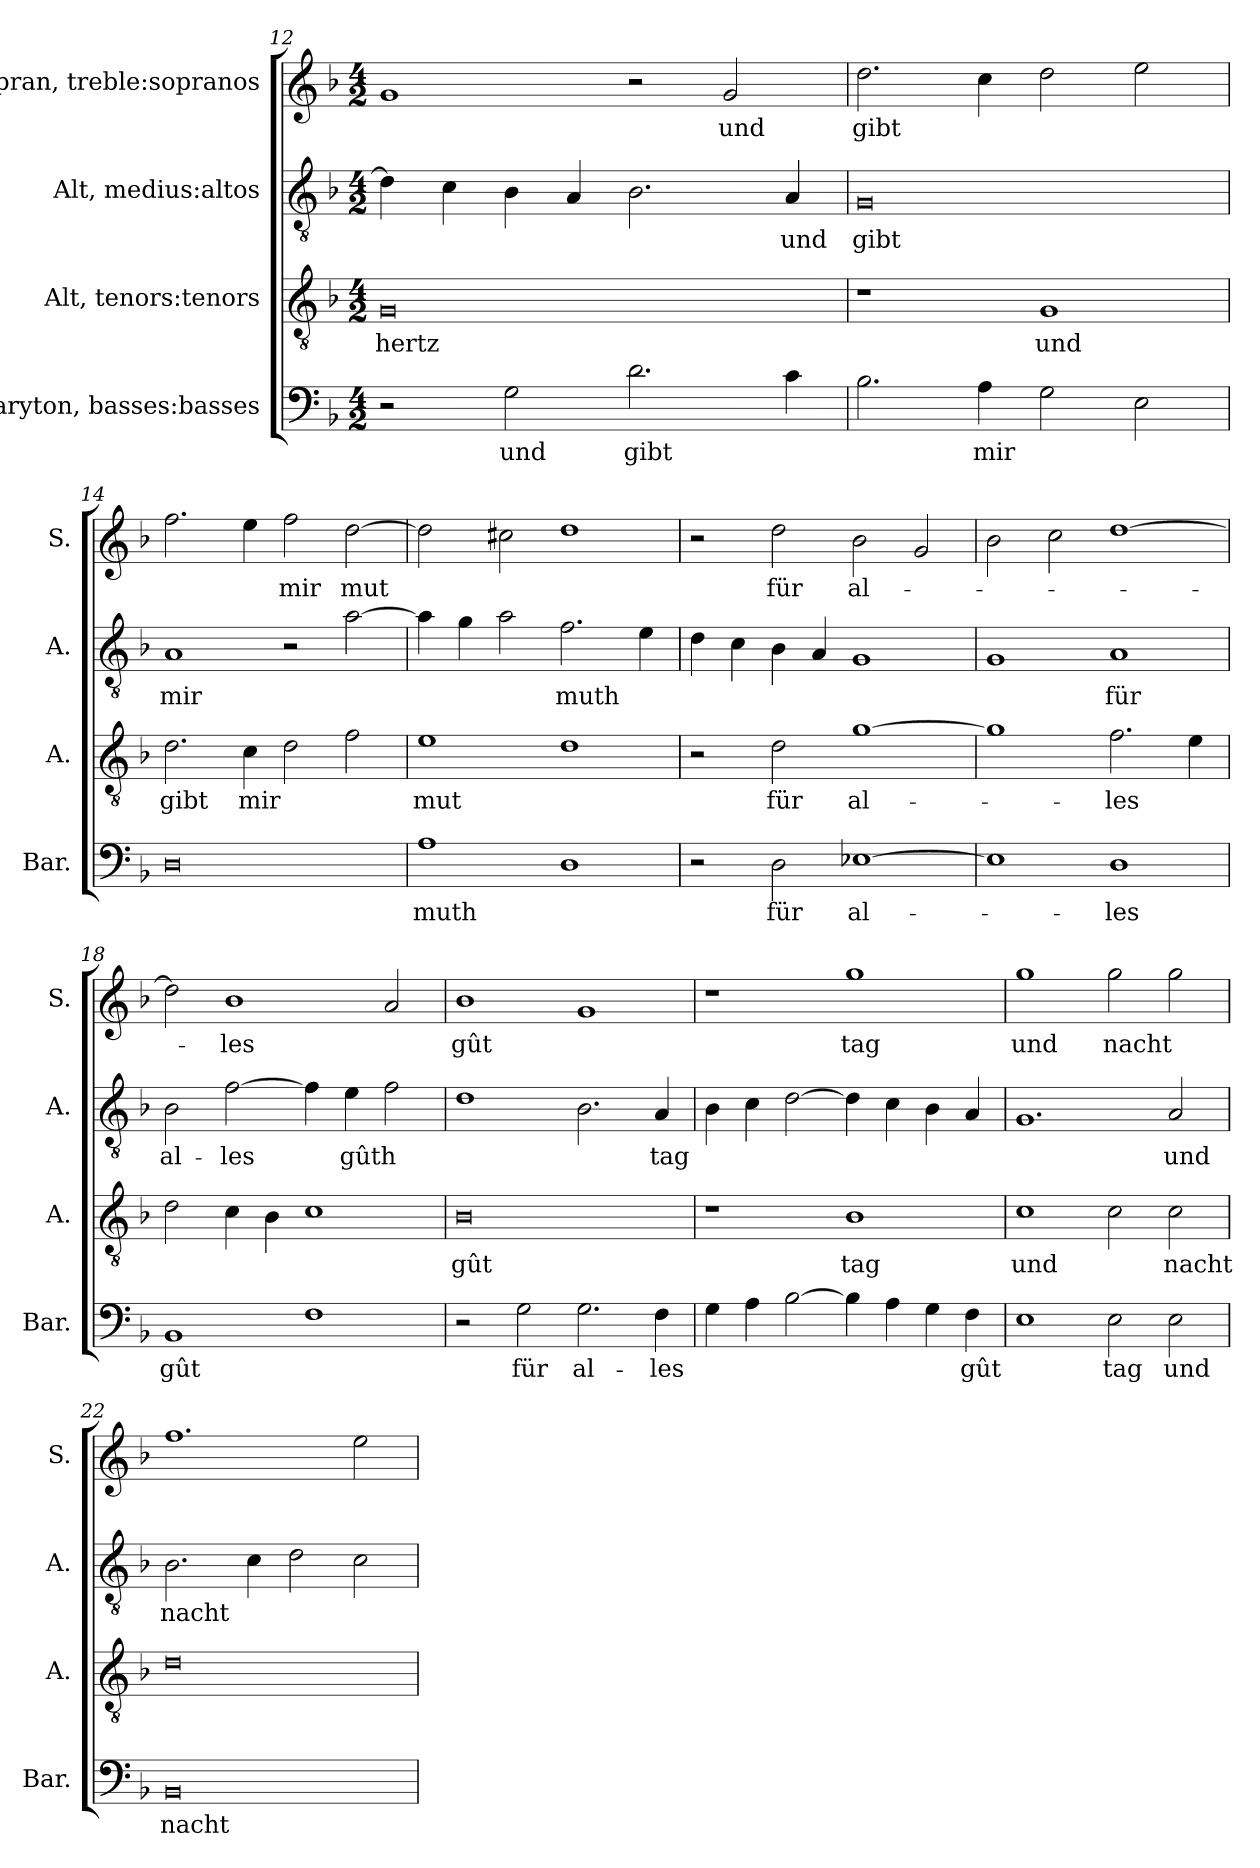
**kern	**text	**kern	**text	**kern	**text	**kern	**text
*part4	*part4	*part3	*part3	*part2	*part2	*part1	*part1
*staff4	*staff4	*staff3	*staff3	*staff2	*staff2	*staff1	*staff1
*I"Baryton, basses:basses	*	*I"Alt, tenors:tenors	*	*I"Alt, medius:altos	*	*I"Sopran, treble:sopranos	*
*I'Bar.	*	*I'A.	*	*I'A.	*	*I'S.	*
*clefF4	*	*clefGv2	*	*clefGv2	*	*clefG2	*
*k[b-]	*	*k[b-]	*	*k[b-]	*	*k[b-]	*
*M4/2	*	*M4/2	*	*M4/2	*	*M4/2	*
=12	=12	=12	=12	=12	=12	=12	=12
!	!	!	!LO:LY:b	!	!	!	!
2r	.	0G	hertz	4d\]	.	1g	.
.	.	.	.	4c\	.	.	.
!	!LO:LY:b	!	!	!	!	!	!
2G\	und	.	.	4B-\	.	.	.
.	.	.	.	4A/	.	.	.
!	!LO:LY:b	!	!	!	!	!	!
2.d\	gibt	.	.	2.B-\	.	2r	.
!	!	!	!	!	!	!	!LO:LY:b
.	.	.	.	.	.	2g/	und
!	!	!	!	!	!LO:LY:b	!	!
4c\	.	.	.	4A/	und	.	.
=13	=13	=13	=13	=13	=13	=13	=13
!	!	!	!	!	!LO:LY:b	!	!LO:LY:b
2.B-\	.	1r	.	0G	gibt	2.dd\	gibt
!	!LO:LY:b	!	!	!	!	!	!
4A\	mir	.	.	.	.	4cc\	.
!	!	!	!LO:LY:b	!	!	!	!
2G\	.	1G	und	.	.	2dd\	.
2E\	.	.	.	.	.	2ee\	.
!!LO:LB:g=z
=14	=14	=14	=14	=14	=14	=14	=14
!	!	!	!LO:LY:b	!	!LO:LY:b	!	!
0D	.	2.d\	gibt	1A	mir	2.ff\	.
!	!	!	!LO:LY:b	!	!	!	!
.	.	4c\	mir	.	.	4ee\	.
!	!	!	!	!	!	!	!LO:LY:b
.	.	2d\	.	2r	.	2ff\	mir
!	!	!	!	!	!	!	!LO:LY:b
.	.	2f\	.	[2a\	.	[2dd\	mut
=15	=15	=15	=15	=15	=15	=15	=15
!	!LO:LY:b	!	!LO:LY:b	!	!	!	!
1A	muth	1e	mut	4a\]	.	2dd\]	.
.	.	.	.	4g\	.	.	.
.	.	.	.	2a\	.	2cc#X\	.
!	!	!	!	!	!LO:LY:b	!	!
1D	.	1d	.	2.f\	muth	1dd	.
.	.	.	.	4e\	.	.	.
=16	=16	=16	=16	=16	=16	=16	=16
2r	.	2r	.	4d\	.	2r	.
.	.	.	.	4c\	.	.	.
!	!LO:LY:b	!	!LO:LY:b	!	!	!	!LO:LY:b
2D\	für	2d\	für	4B-\	.	2dd\	für
.	.	.	.	4A/	.	.	.
!	!LO:LY:b	!	!LO:LY:b	!	!	!	!LO:LY:b
[1E-X	al-	[1g	al-	1G	.	2b-\	al-
.	.	.	.	.	.	2g/	.
=17	=17	=17	=17	=17	=17	=17	=17
1E-]	.	1g]	.	1G	.	2b-\	.
.	.	.	.	.	.	2cc\	.
!	!LO:LY:b	!	!LO:LY:b	!	!LO:LY:b	!	!
1D	-les	2.f\	-les	1A	für	[1dd	.
.	.	4e\	.	.	.	.	.
=18	=18	=18	=18	=18	=18	=18	=18
!	!LO:LY:b	!	!	!	!LO:LY:b	!	!
1BB-	gût	2d\	.	2B-\	al-	2dd\]	.
!	!	!	!	!	!LO:LY:b	!	!LO:LY:b
.	.	4c\	.	[2f\	-les	1b-	-les
.	.	4B-\	.	.	.	.	.
1F	.	1c	.	4f\]	.	.	.
!	!	!	!	!	!LO:LY:b	!	!
.	.	.	.	4e\	gûth	.	.
.	.	.	.	2f\	.	2a/	.
!!LO:LB:g=z
=19	=19	=19	=19	=19	=19	=19	=19
!	!	!	!LO:LY:b	!	!	!	!LO:LY:b
2r	.	0B-	gût	1d	.	1b-	gût
!	!LO:LY:b	!	!	!	!	!	!
2G\	für	.	.	.	.	.	.
!	!LO:LY:b	!	!	!	!	!	!
2.G\	al-	.	.	2.B-\	.	1g	.
!	!LO:LY:b	!	!	!	!LO:LY:b	!	!
4F\	-les	.	.	4A/	tag	.	.
=20	=20	=20	=20	=20	=20	=20	=20
4G\	.	1r	.	4B-\	.	1r	.
4A\	.	.	.	4c\	.	.	.
[2B-\	.	.	.	[2d\	.	.	.
!	!	!	!LO:LY:b	!	!	!	!LO:LY:b
4B-\]	.	1B-	tag	4d\]	.	1gg	tag
4A\	.	.	.	4c\	.	.	.
4G\	.	.	.	4B-\	.	.	.
!	!LO:LY:b	!	!	!	!	!	!
4F\	gût	.	.	4A/	.	.	.
=21	=21	=21	=21	=21	=21	=21	=21
!	!	!	!LO:LY:b	!	!	!	!LO:LY:b
1E	.	1c	und	1.G	.	1gg	und
!	!LO:LY:b	!	!	!	!	!	!LO:LY:b
2E\	tag	2c\	.	.	.	2gg\	nacht
!	!LO:LY:b	!	!LO:LY:b	!	!LO:LY:b	!	!
2E\	und	2c\	nacht	2A/	und	2gg\	.
=22	=22	=22	=22	=22	=22	=22	=22
!	!LO:LY:b	!	!	!	!LO:LY:b	!	!
0BB-	nacht	0d	.	2.B-\	nacht	1.ff	.
.	.	.	.	4c\	.	.	.
.	.	.	.	2d\	.	.	.
.	.	.	.	2c\	.	2ee\	.
=	=	=	=	=	=	=	=
*-	*-	*-	*-	*-	*-	*-	*-
